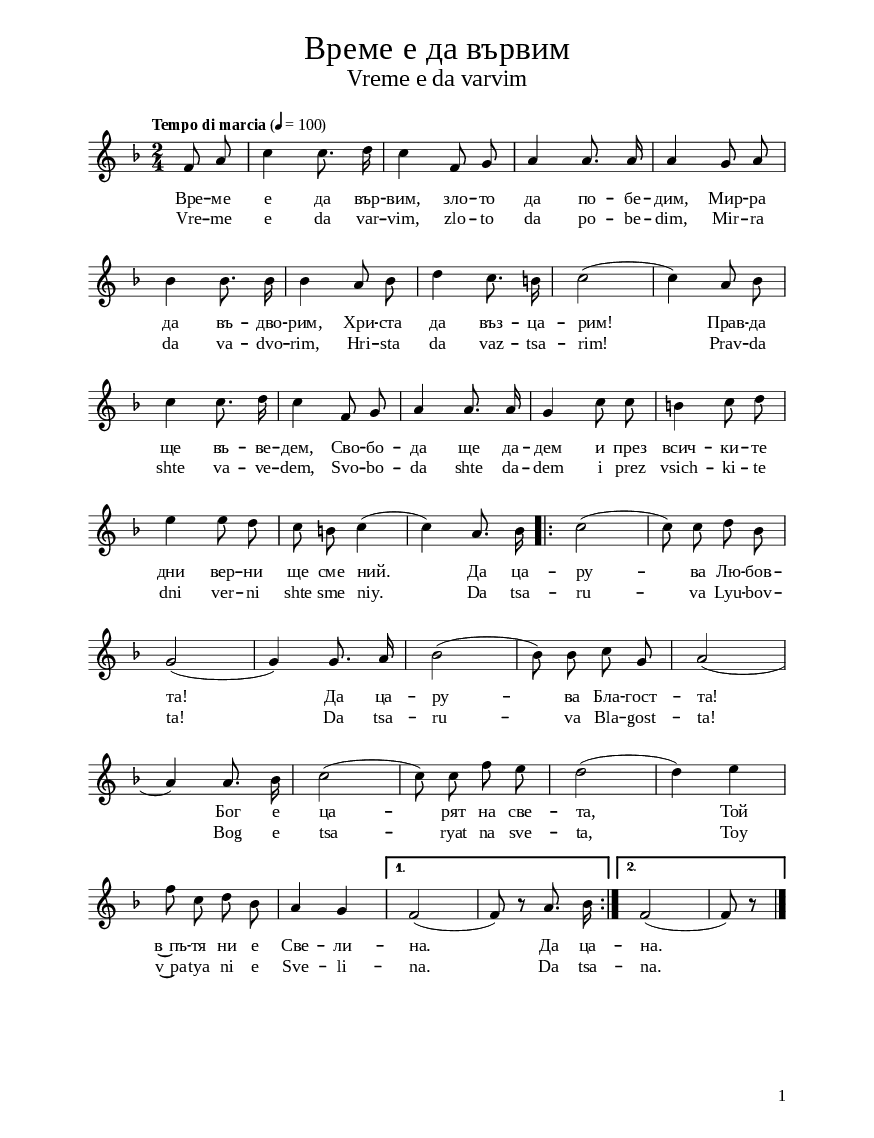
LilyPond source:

\version "2.24.0"

% include paper part and global functions
\include "include/globals.ily"

\bookpart {
  \label #'ref042
  \tocItem \markup "Време е да вървим – Vreme e da varvim"
  \include "include/bookpart-paper.ily"
  \score {
    \include "include/score-layout.ily"

    \new Voice \absolute  {
      \clef treble
      \key f \major
      \time 2/4
      \tempoFunc "Tempo di marcia" 4 "100"
      \autoBeamOff
      \autoBeamOff
      \partial 4

      f'8 a'8 | c''4 c''8. d''16 |  c''4 f'8 g'8 | a'4 a'8. a'16 | a'4 g'8 a'8  \break

      bes'4 bes'8. bes'16 | bes'4 a'8 bes'8 | d''4 c''8. b'16 | c''2 (| c''4) a'8 bes'8 | \break

      c''4 c''8. d''16 | c''4 f'8 g'8 | a'4 a'8. a'16 | g'4 c''8 c''8 | b'4 c''8 d''8| \break


      e''4 e''8 d''8 | c''8 b'8 c''4 (| c''4) a'8. bes'16 | \repeat volta 2 {
        c''2 (| c''8) c''8 d''8 bes'8  |\break

        g'2 (| g'4 ) g'8. a'16| bes'2 ( |  bes'8 ) bes'8 c''8 g'8|   a'2 ( | \break

        a'4 ) a'8. bes'16| c''2 ( | c''8 ) c''8 f''8 e''8 | d''2 (|d''4 ) e''4 \break

        f''8 c''8 d''8 bes'8 | a'4 g'4 |
      } \alternative { { f'2 ( | f'8 ) r8 a'8. bes'16 | } { f'2 (| f' 8 ) r8 \bar "|." \break } }

    }

    \addlyrics {
      Вре -- ме е да вър -- вим, зло -- то да по -- бе -- дим, Мир -- ра
      да въ -- дво -- рим, Хри -- ста да въз -- ца -- рим!  Прав -- да
      ще въ -- ве -- дем, Сво -- бо -- да ще да -- дем и през всич -- ки -- те
      дни вер -- ни ще сме ний. Да ца -- ру -- ва Лю -- бов -- та!
      Да ца -- ру -- ва Бла -- гост -- та!
      Бог е ца -- рят на све -- та, Той в~пъ -- тя ни е Све -- ли -- на. Да ца -- на.
    }
    \addlyrics {
      Vre -- me e da var -- vim, zlo -- to da po -- be -- dim, Mir -- ra
      da va -- dvo -- rim, Hri -- sta da vaz -- tsa -- rim!  Prav -- da
      shte va -- ve -- dem, Svo -- bo -- da shte da -- dem i prez vsich -- ki -- te
      dni ver -- ni shte sme niy. Da tsa -- ru -- va Lyu -- bov -- ta!
      Da tsa -- ru -- va Bla -- gost -- ta!
      Bog e tsa -- ryat na sve -- ta, Toy v~pa -- tya ni e Sve -- li -- na. Da tsa -- na.
    }

    \header {
      title = \titleFunc "Време е да вървим" "Vreme e da varvim"
    }

    \midi{}

  } % score

  \pageBreak

  \markup \fontsize #bgCoupletFontSize {
    \hspace #8
    \override #`(baseline-skip . ,bgCoupletBaselineSkip)
    \column {

      \line { 2. Бързо да полетим, }
      \line {   "   " мощно да възтръбим, }
      \line {   "   " Радост да възвестим,  }
      \line {   "   " Вяра да съживим! }
      \line {  "   " Ще огрей пак света }
      \line {   "   " в първата красота, }
      \line {   "   " Свобода, Мир и ред  }
      \line {   "   " ще владеят вред. }
      \line { "   " }
      \line { "   " \italic {Припев ... } }
    }

    \hspace #5
    \override #`(baseline-skip . ,bgCoupletBaselineSkip)
    \column {

      \line { 2. Barzo da poletim, }
      \line {   "   " moshtno da vaztrabim, }
      \line {   "   " Radost da vazvestim,  }
      \line {   "   " vyara da sazhivim! }
      \line {  "   " Shte ogrey pak sveta }
      \line {   "   " v parvata krasota, }
      \line {   "   " Svoboda, Mir i red  }
      \line {   "   " shte vladeyat vred. }
      \line {   "   " }
      \line { "   " \italic {Refrain ...} }
    } %column
  } % markup

  \markup \empty-two
  % include foreign translation(s) of the song
  \version "2.18.2"

%\markup {  \vspace #1.9 }

\markup {  \hspace #25   \huge\bold " Es ist Zeit, dass wir gehen"  }

\markup {
    \hspace #1
    \fontsize #+1 {
      
      \halign #-1.5 {
  
  
     
    \column {
    
       \line { " " }


\line { 1. Es ist Zeit, dass wir gehen, }

\line { " "dass wir das Böse besiegen, }

\line { " "dass wir den Frieden wiederherstellen,}

\line { " "dass wir Christus herrschen lassen! }

\line { " "Gerechtigkeit werden wir einführen, }

\line { " "Freiheit werden wir geben, }

\line { " "und in allen Tagen}

\line { " "werden wir treu sein.}
\line { " " }

 \line { "   " \italic { Refrain :}  }

\line { " "Möge die Liebe herrschen }

\line { " "möge die Güte herrschen!}

\line { " "Gott ist der König der Welt; }

\line { " "Er ist das Licht auf unserem Weg.}
\line { " " }

\line { 2. Lasst uns schnell losfliegen }

\line { " "mächtig posaunen, }

\line { " "lasst uns die Freude verkünden,}

\line { " "den Glauben wiederbeleben!} 

\line { " "Die Welt wird wieder beschienen werden, }

\line { " "in der ersten Schönheit, }

\line { " "Freiheit, Frieden und Ordnung werden überall walten!}
\line { " " }

 \line { "   " \italic { Refrain :}  }

\line { " "Möge die Liebe herrschen!}

\line { " "Möge die Güte herrschen!}

\line { " "Gott ist der König der Welt,}

\line { " "Er ist Lich auf unserem Weg.}

                
                  }
       
    }    
    }
}
%}


} % bookpart
